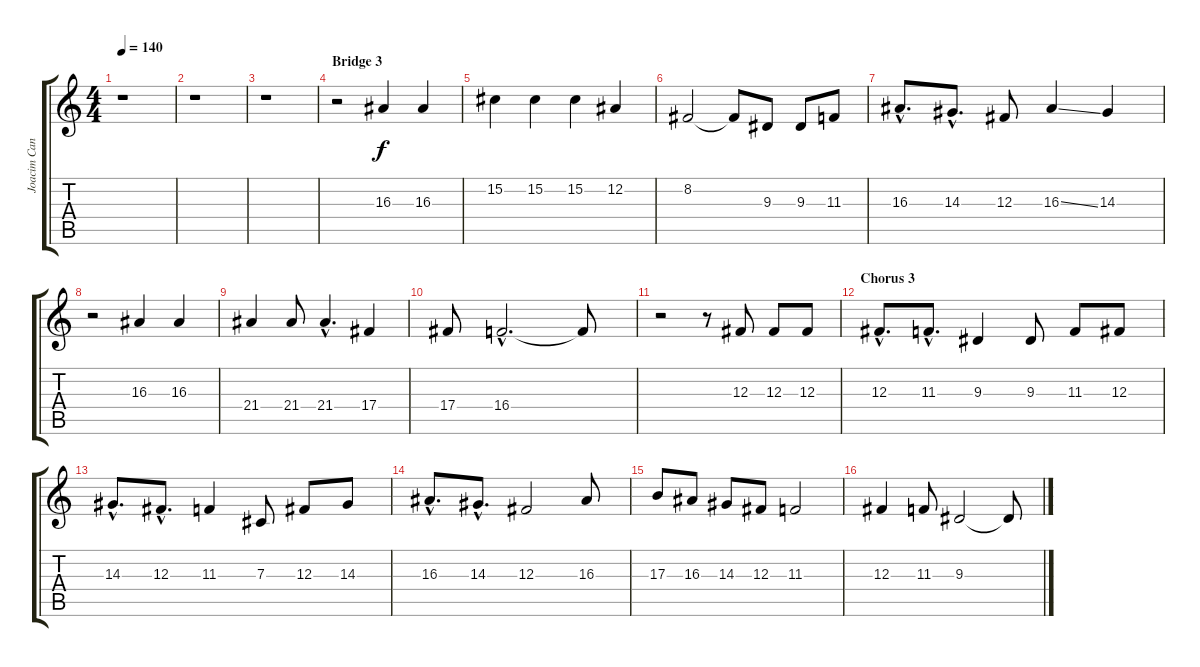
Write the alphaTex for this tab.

\track ("Joacim Cans :: Vocals 2" "Joacim Can") {instrument accordion}
\staff {score tabs}
\tuning (Eb4 Bb3 Gb3 Db3 Ab2 Eb2) {hide}
\ts (4 4)
\tempo 140
\clef g2
\ks c
r.1{dy f} |
r.1 |
r.1 |
\section ("" "Bridge 3")
r.2 16.3.4 16.3.4 |
15.2.4 15.2.4 15.2.4 12.2.4 |
8.2.2 8.2{t}.8 9.3.8 9.3.8 11.3.8 |
16.3{hac}.8{d} 14.3{hac}.8{d} 12.3.8 16.3{ss}.4 14.3.4 |
r.2 16.3.4 16.3.4 |
21.4.4 21.4.8 21.4{hac}.4{d} 17.4.4 |
17.4.8 16.4{hac}.2{d} 16.4{t}.8 |
r.2 r.8 12.3.8 12.3.8 12.3.8 |
\section ("" "Chorus 3")
12.3{hac}.8{d} 11.3{hac}.8{d} 9.3.4 9.3.8 11.3.8 12.3.8 |
14.3{hac}.8{d} 12.3{hac}.8{d} 11.3.4 7.3.8 12.3.8 14.3.8 |
16.3{hac}.8{d} 14.3{hac}.8{d} 12.3.2 16.3.8 |
17.3.8 16.3.8 14.3.8 12.3.8 11.3.2 |
12.3.4 11.3.8 9.3.2 9.3{t}.8
